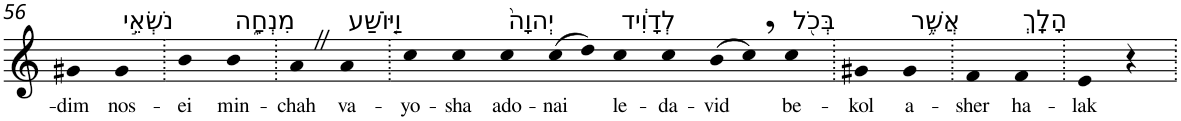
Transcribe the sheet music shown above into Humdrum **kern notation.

**kern	**text
*part1	*part1
*staff1	*staff1
*I"Piano	*
*I'Pno	*
!!LO:PB:g=z
*clefG2	*
*k[]	*
=56	=56
!	!LO:LY:b
4g#X	-dim
!LO:TX:a:t=נֹשְׂאֵ֣י	!
!	!LO:LY:b
4g#	nos-
=57.	=57.
!	!LO:LY:b
4b	-ei
!LO:TX:a:t=מִנְחָ֑ה	!
!	!LO:LY:b
4b	min-
=58.	=58.
!	!LO:LY:b
4aZ	-chah
!LO:TX:a:t=וַיּ֤וֹשַׁע	!
!	!LO:LY:b
4a	va-
=59.	=59.
!	!LO:LY:b
4cc	-yo-
!	!LO:LY:b
4cc	-sha
!LO:TX:a:t=יְהוָה֙	!
!	!LO:LY:b
4cc	ado-
!	!LO:LY:b
(>8cc	-nai
8dd)	.
!LO:TX:a:t=לְדָוִ֔יד	!
!	!LO:LY:b
4cc	le-
!	!LO:LY:b
4cc	-da-
!	!LO:LY:b
(>8b	-vid
8cc,)	.
!LO:TX:a:t=בְּכֹ֖ל	!
!	!LO:LY:b
4cc	be-
=60.	=60.
!	!LO:LY:b
4g#X	-kol
!LO:TX:a:t=אֲשֶׁ֥ר	!
!	!LO:LY:b
4g#	a-
=61.	=61.
!	!LO:LY:b
4f	-sher
!LO:TX:a:t=הָלָֽךְ	!
!	!LO:LY:b
4f	ha-
=62.	=62.
!	!LO:LY:b
4e	-lak
4r	.
=.	=.
*-	*-
